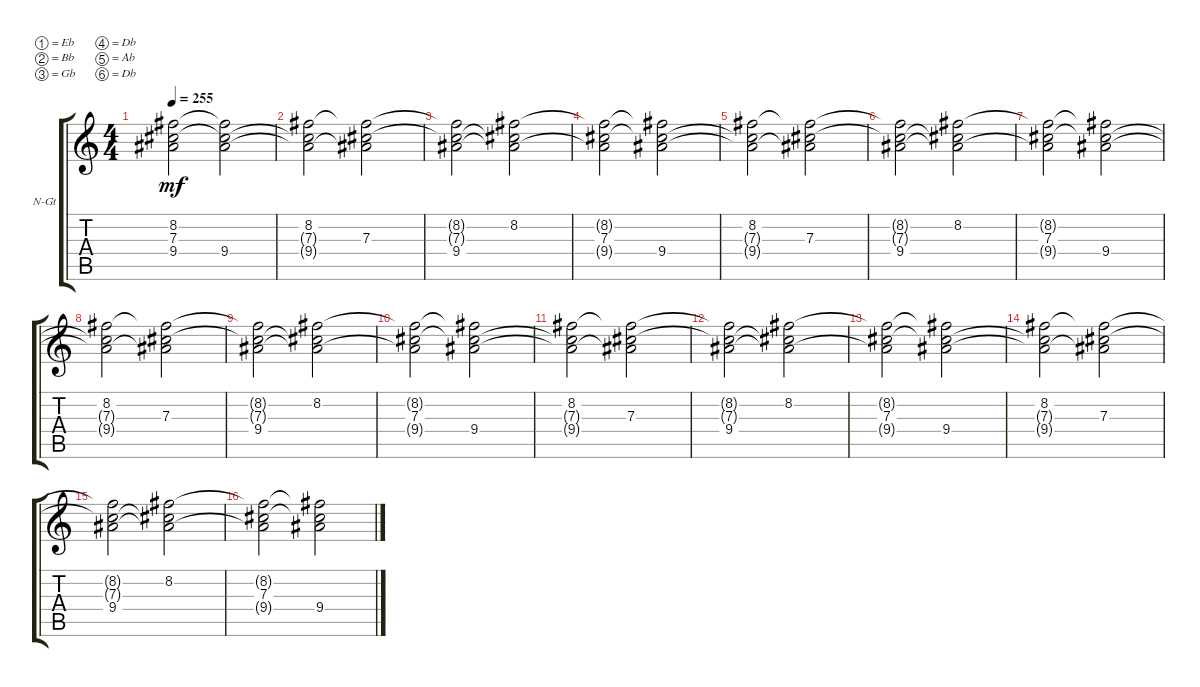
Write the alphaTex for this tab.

\bracketExtendMode groupsimilarinstruments
\firstSystemTrackNameOrientation horizontal
\otherSystemsTrackNameOrientation horizontal
\track ("Guitar Two" "N-Gt") {instrument acousticguitarnylon}
\staff {score tabs}
\tuning (Eb4 Bb3 Gb3 Db3 Ab2 Db2)
\ts (4 4)
\tempo 255
\clef g2
\ks c
(7.3 9.4{t} 8.2{t}).2{dy mf} (9.4 7.3{t} 8.2{t}).2 |
(8.2 9.4{t} 7.3{t}).2 (7.3 9.4{t} 8.2{t}).2 |
(9.4 7.3{t} 8.2{t}).2 (8.2 9.4{t} 7.3{t}).2 |
(7.3 9.4{t} 8.2{t}).2 (9.4 7.3{t} 8.2{t}).2 |
(8.2 9.4{t} 7.3{t}).2 (7.3 9.4{t} 8.2{t}).2 |
(9.4 7.3{t} 8.2{t}).2 (8.2 9.4{t} 7.3{t}).2 |
(7.3 9.4{t} 8.2{t}).2 (9.4 7.3{t} 8.2{t}).2 |
(8.2 9.4{t} 7.3{t}).2 (7.3 9.4{t} 8.2{t}).2 |
(9.4 7.3{t} 8.2{t}).2 (8.2 9.4{t} 7.3{t}).2 |
(7.3 9.4{t} 8.2{t}).2 (9.4 7.3{t} 8.2{t}).2 |
(8.2 9.4{t} 7.3{t}).2 (7.3 9.4{t} 8.2{t}).2 |
(9.4 7.3{t} 8.2{t}).2 (8.2 9.4{t} 7.3{t}).2 |
(7.3 9.4{t} 8.2{t}).2 (9.4 7.3{t} 8.2{t}).2 |
(8.2 9.4{t} 7.3{t}).2 (7.3 9.4{t} 8.2{t}).2 |
(9.4 7.3{t} 8.2{t}).2 (8.2 9.4{t} 7.3{t}).2 |
(7.3 9.4{t} 8.2{t}).2 (9.4 7.3{t} 8.2{t}).2
